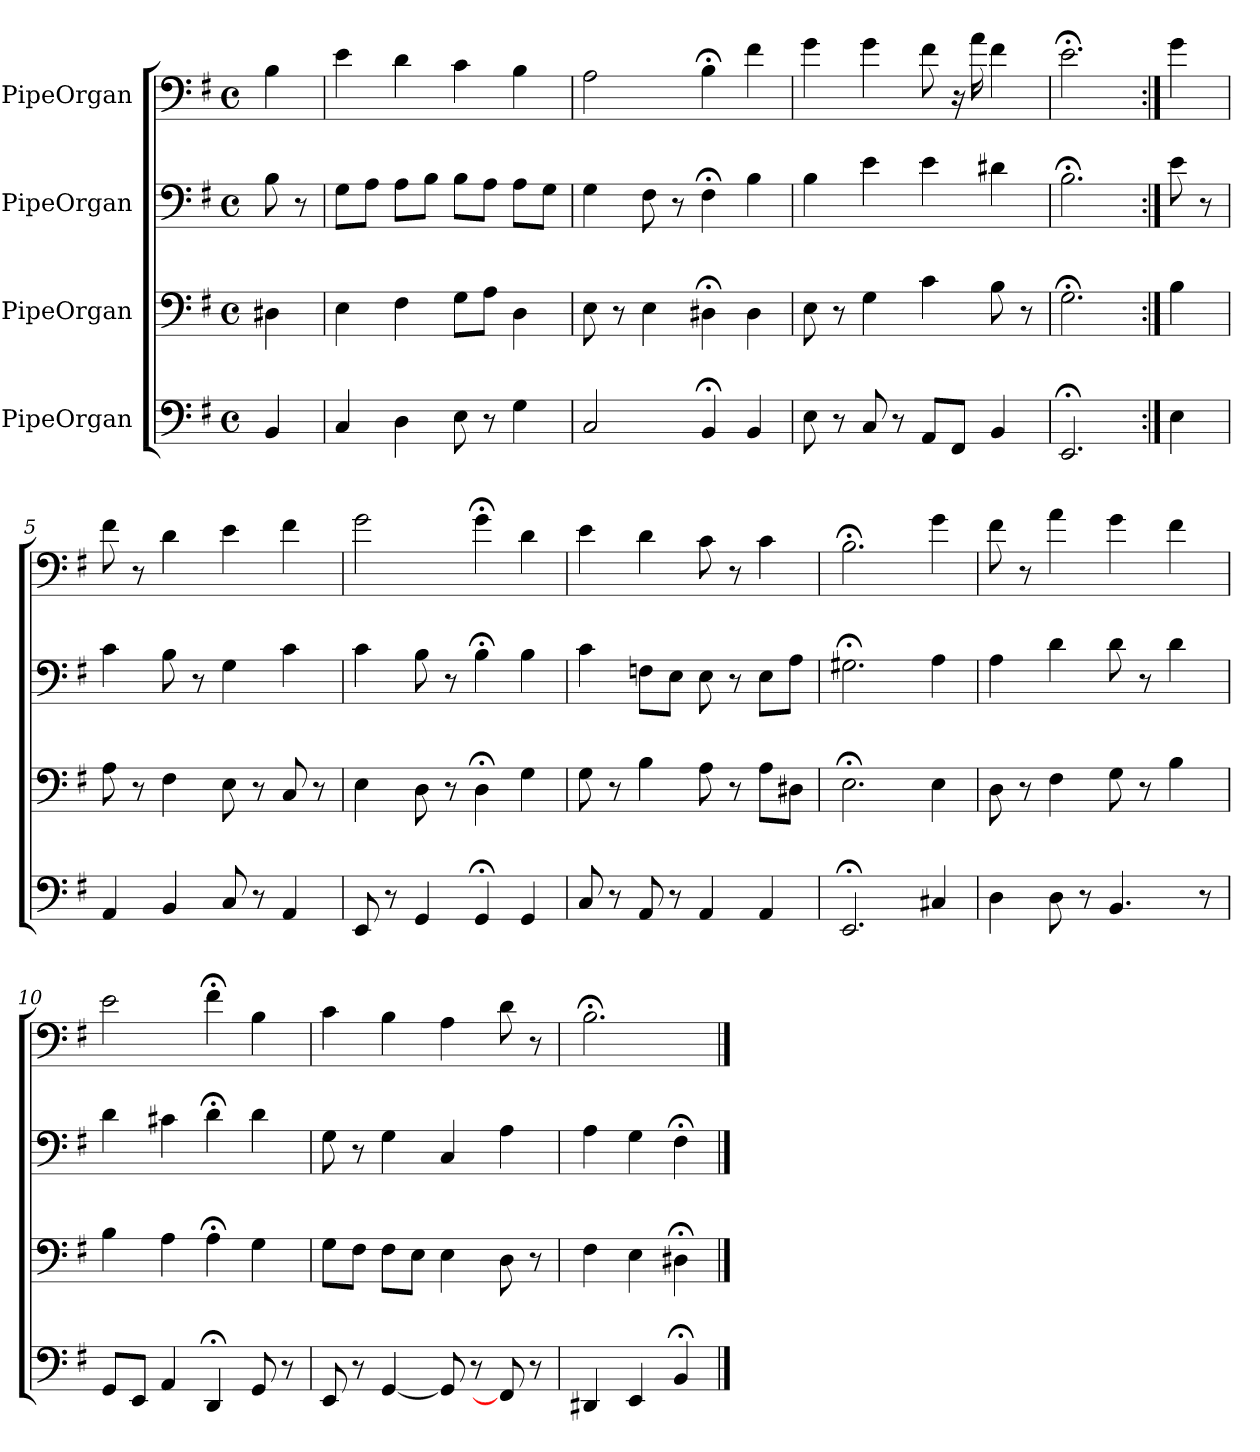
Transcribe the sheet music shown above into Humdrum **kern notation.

**kern	**kern	**kern	**kern
*part4	*part3	*part2	*part1
*staff4	*staff3	*staff2	*staff1
*I"PipeOrgan	*I"PipeOrgan	*I"PipeOrgan	*I"PipeOrgan
*clefF4	*clefF4	*clefF4	*clefF4
*k[f#]	*k[f#]	*k[f#]	*k[f#]
*e:	*e:	*e:	*e:
*M4/4	*M4/4	*M4/4	*M4/4
*met(c)	*met(c)	*met(c)	*met(c)
*MM56	*MM56	*MM56	*MM56
=	=	=	=
4BB	4D#X	8B	4B
.	.	8r	.
=1	=1	=1	=1
4C	4E	8G\L	4e
.	.	8A\J	.
4D	4F#	8A\L	4d
.	.	8B\J	.
8E	8G\L	8B\L	4c
8r	8A\J	8A\J	.
4G	4D	8A\L	4B
.	.	8G\J	.
=2	=2	=2	=2
2C	8E	4G	2A
.	8r	.	.
.	4E	8F#	.
.	.	8r	.
4BB;<	4D#X;<	4F#;<	4B;<
4BB	4D#	4B	4f#
=3	=3	=3	=3
8E	8E	4B	4g
8r	8r	.	.
8C	4G	4e	4g
8r	.	.	.
8AA/L	4c	4e	8f#
8FF#/J	.	.	16r
.	.	.	16a
4BB	8B	4d#X	4f#
.	8r	.	.
=4	=4	=4	=4
2.EE;<	2.G;<	2.B;<	2.e;<
=:|!	=:|!	=:|!	=:|!
4E	4B	8e	4g
.	.	8r	.
=5	=5	=5	=5
4AA	8A	4c	8f#
.	8r	.	8r
4BB	4F#	8B	4d
.	.	8r	.
8C	8E	4G	4e
8r	8r	.	.
4AA	8C	4c	4f#
.	8r	.	.
=6	=6	=6	=6
8EE	4E	4c	2g
8r	.	.	.
4GG	8D	8B	.
.	8r	8r	.
4GG;<	4D;<	4B;<	4g;<
4GG	4G	4B	4d
=7	=7	=7	=7
8C	8G	4c	4e
8r	8r	.	.
8AA	4B	8Fn\L	4d
8r	.	8E\J	.
4AA	8A	8E	8c
.	8r	8r	8r
4AA	8A\L	8E\L	4c
.	8D#X\J	8A\J	.
=8	=8	=8	=8
2.EE;<	2.E;<	2.G#X;<	2.B;<
4C#X	4E	4A	4g
=9	=9	=9	=9
4D	8D	4A	8f#
.	8r	.	8r
8D	4F#	4d	4a
8r	.	.	.
4.BB	8G	8d	4g
.	8r	8r	.
.	4B	4d	4f#
8r	.	.	.
=10	=10	=10	=10
8GG/L	4B	4d	2e
8EE/J	.	.	.
4AA	4A	4c#X	.
4DD;<	4A;<	4d;<	4f#;<
8GG	4G	4d	4B
8r	.	.	.
=11	=11	=11	=11
8EE	8G\L	8G	4c
8r	8F#\J	8r	.
[4GG	8F#\L	4G	4B
.	8E\J	.	.
8GG]	4E	4C	4A
8r	.	.	.
8FF#]	8D	4A	8d
8r	8r	.	8r
=12	=12	=12	=12
4DD#X	4F#	4A	2.B;<
4EE	4E	4G	.
4BB;<	4D#X;<	4F#;<	.
==	==	==	==
*-	*-	*-	*-
